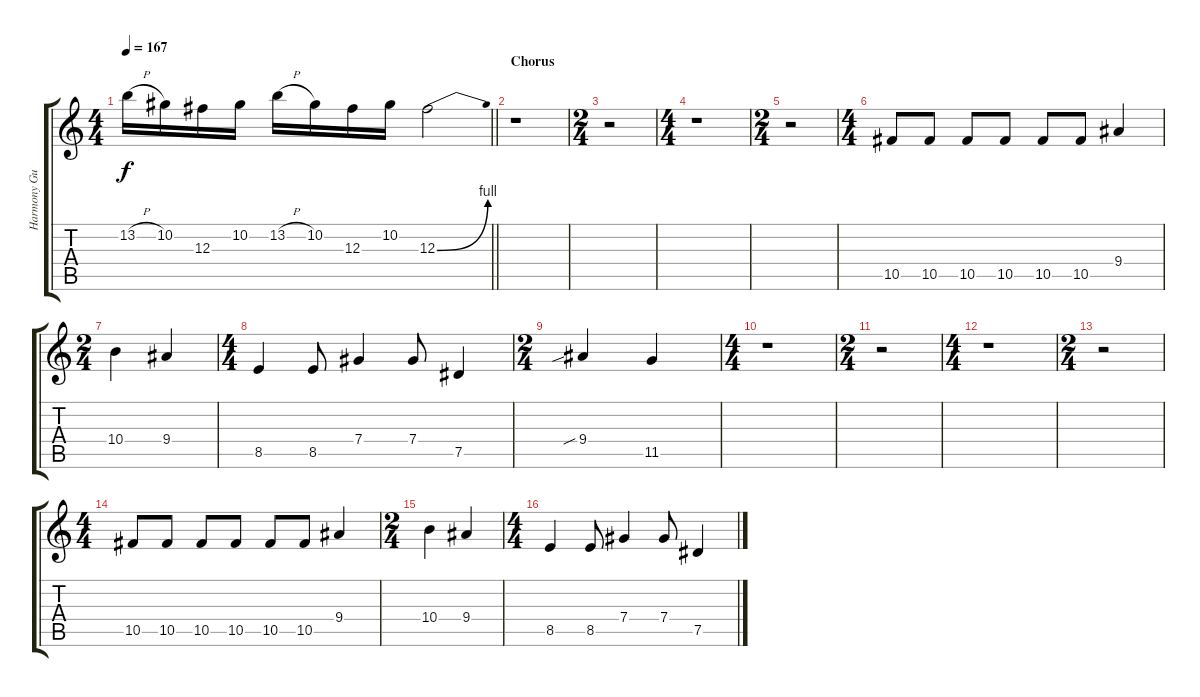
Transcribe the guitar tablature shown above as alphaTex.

\track ("Harmony Guitar" "Harmony Gu") {instrument overdrivenguitar}
\staff {score tabs}
\tuning (Eb4 Bb3 Gb3 Db3 Ab2 Db2) {hide}
\ts (4 4)
\tempo 167
\clef g2
\barLineRight lightlight
\ks c
13.2{h}.16{dy f} 10.2.16 12.3.16 10.2.16 13.2{h}.16 10.2.16 12.3.16 10.2.16 12.3{be (bend 0 0 60 4)}.2 |
\section ("" "Chorus")
r.1 |
\ts (2 4)
r.2 |
\ts (4 4)
r.1 |
\ts (2 4)
r.2 |
\ts (4 4)
10.5.8 10.5.8 10.5.8 10.5.8 10.5.8 10.5.8 9.4.4 |
\ts (2 4)
10.4.4 9.4.4 |
\ts (4 4)
8.5.4 8.5.8 7.4.4 7.4.8 7.5.4 |
\ts (2 4)
9.4{sib}.4 11.5.4 |
\ts (4 4)
r.1 |
\ts (2 4)
r.2 |
\ts (4 4)
r.1 |
\ts (2 4)
r.2 |
\ts (4 4)
10.5.8 10.5.8 10.5.8 10.5.8 10.5.8 10.5.8 9.4.4 |
\ts (2 4)
10.4.4 9.4.4 |
\ts (4 4)
8.5.4 8.5.8 7.4.4 7.4.8 7.5.4
